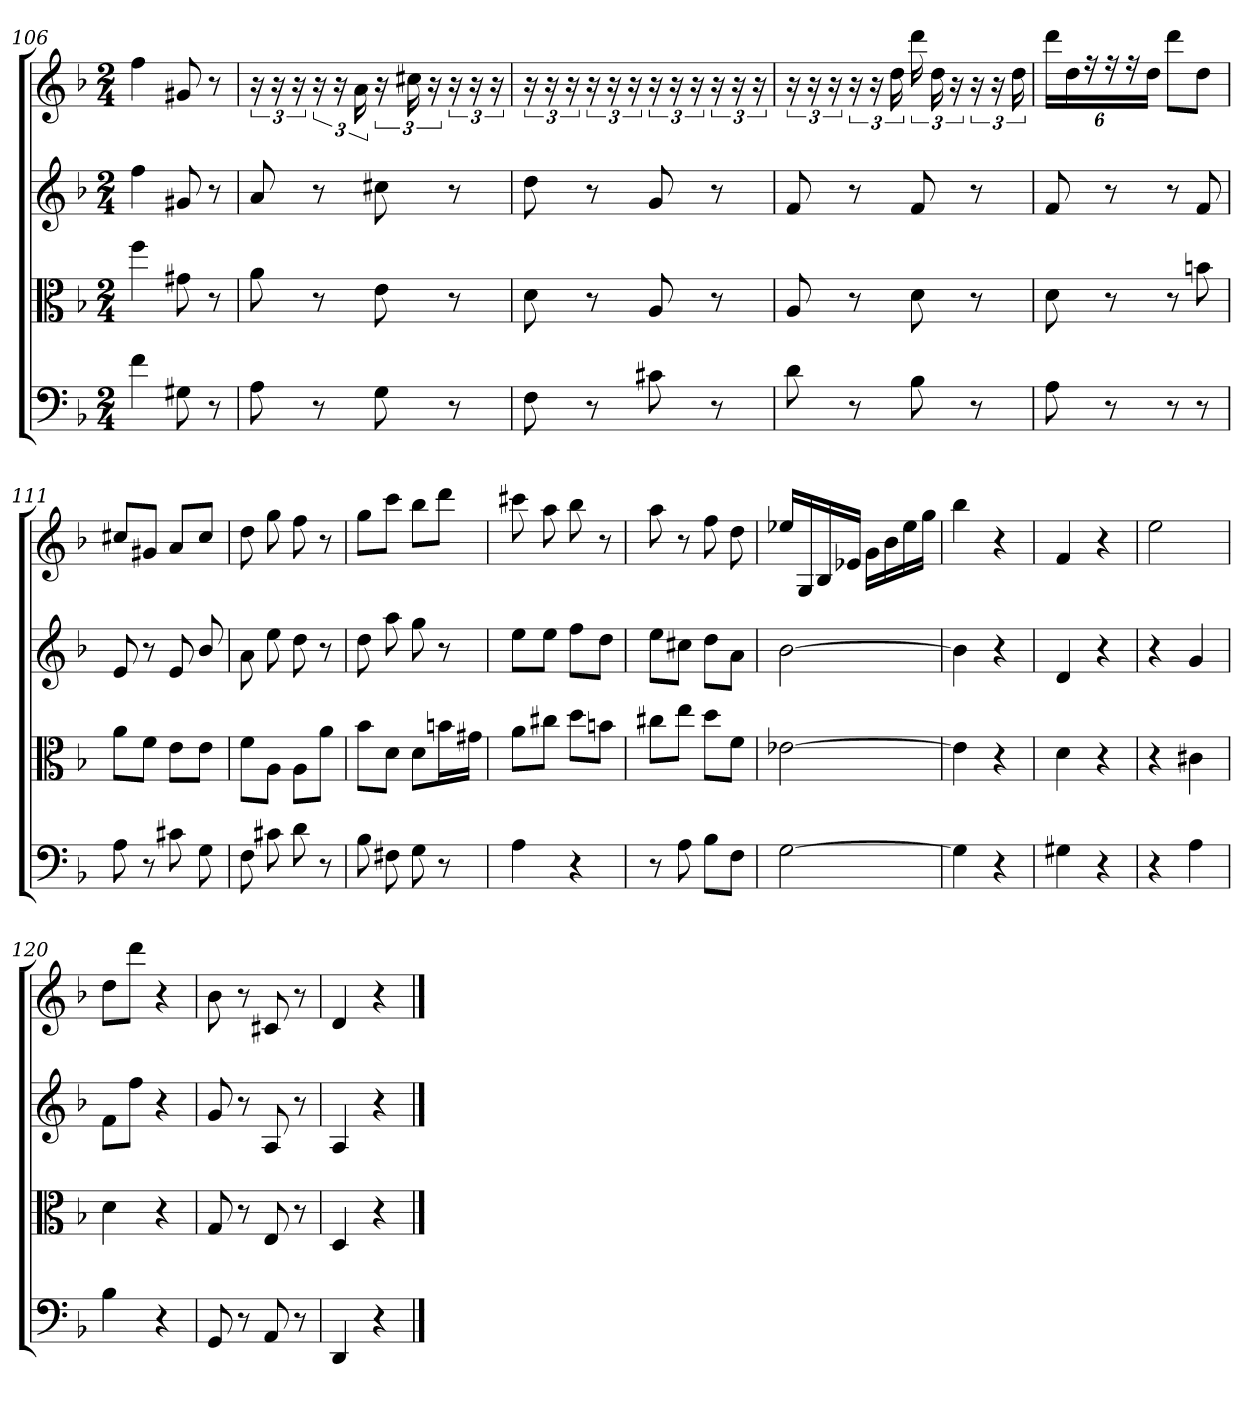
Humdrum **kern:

**kern	**kern	**kern	**kern
*part4	*part3	*part2	*part1
*staff4	*staff3	*staff2	*staff1
*clefF4	*clefC3	*clefG2	*clefG2
*k[b-]	*k[b-]	*k[b-]	*k[b-]
*d:	*d:	*d:	*d:
*M2/4	*M2/4	*M2/4	*M2/4
=106	=106	=106	=106
4f\	4ff\	4ff\	4ff\
8G#X\	8g#X\	8g#X/	8g#X/
8r	8r	8r	8r
=107	=107	=107	=107
8A\	8a\	8a/	24r
.	.	.	24r
.	.	.	24r
8r	8r	8r	24r
.	.	.	24r
.	.	.	24a\
8G\	8e\	8cc#X\	24r
.	.	.	24cc#X\
.	.	.	24r
8r	8r	8r	24r
.	.	.	24r
.	.	.	24r
=108	=108	=108	=108
8F\	8d\	8dd\	24r
.	.	.	24r
.	.	.	24r
8r	8r	8r	24r
.	.	.	24r
.	.	.	24r
8c#X\	8A/	8g/	24r
.	.	.	24r
.	.	.	24r
8r	8r	8r	24r
.	.	.	24r
.	.	.	24r
=109	=109	=109	=109
8d\	8A/	8f/	24r
.	.	.	24r
.	.	.	24r
8r	8r	8r	24r
.	.	.	24r
.	.	.	24dd\
8B-\	8d\	8f/	24ddd\
.	.	.	24dd\
.	.	.	24r
8r	8r	8r	24r
.	.	.	24r
.	.	.	24dd\
=110	=110	=110	=110
8A\	8d\	8f/	24ddd\LL
.	.	.	24dd\
.	.	.	24r
8r	8r	8r	24r
.	.	.	24r
.	.	.	24dd\JJ
8r	8r	8r	8ddd\L
8r	8bn\	8f/	8dd\J
=111	=111	=111	=111
8A\	8a\L	8e/	8cc#X/L
8r	8f\J	8r	8g#X/J
8c#X\	8e\L	8e/	8a/L
8G\	8e\J	8b-/	8cc#/J
=112	=112	=112	=112
8F\	8f\L	8a\	8dd\
8c#X\	8A\J	8ee\	8gg\
8d\	8A\L	8dd\	8ff\
8r	8a\J	8r	8r
=113	=113	=113	=113
8B-\	8b-\L	8dd\	8gg\L
8F#X\	8d\J	8aa\	8ccc\J
8G\	8d\L	8gg\	8bb-\L
8r	16bn\L	8r	8ddd\J
.	16g#X\JJ	.	.
=114	=114	=114	=114
4A\	8a\L	8ee\L	8ccc#X\
.	8cc#X\J	8ee\J	8aa\
4r	8dd\L	8ff\L	8bb-\
.	8bn\J	8dd\J	8r
=115	=115	=115	=115
8r	8cc#X\L	8ee\L	8aa\
8A\	8ee\J	8cc#X\J	8r
8B-\L	8dd\L	8dd\L	8ff\
8F\J	8f\J	8a\J	8dd\
=116	=116	=116	=116
[2G\	[2e-X\	[2b-\	16ee-X/LL
.	.	.	16G/
.	.	.	16B-/
.	.	.	16e-X/JJ
.	.	.	16g\LL
.	.	.	16b-\
.	.	.	16ee-\
.	.	.	16gg\JJ
=117	=117	=117	=117
4G\]	4e-\]	4b-\]	4bb-\
4r	4r	4r	4r
=118	=118	=118	=118
4G#X\	4d\	4d/	4f/
4r	4r	4r	4r
=119	=119	=119	=119
4r	4r	4r	2ee\
4A\	4c#X\	4g/	.
=120	=120	=120	=120
4B-\	4d\	8f\L	8dd\L
.	.	8ff\J	8ddd\J
4r	4r	4r	4r
=121	=121	=121	=121
8GG/	8G/	8g/	8b-\
8r	8r	8r	8r
8AA/	8E/	8A/	8c#X/
8r	8r	8r	8r
=122	=122	=122	=122
4DD/	4D/	4A/	4d/
4r	4r	4r	4r
==	==	==	==
*-	*-	*-	*-
